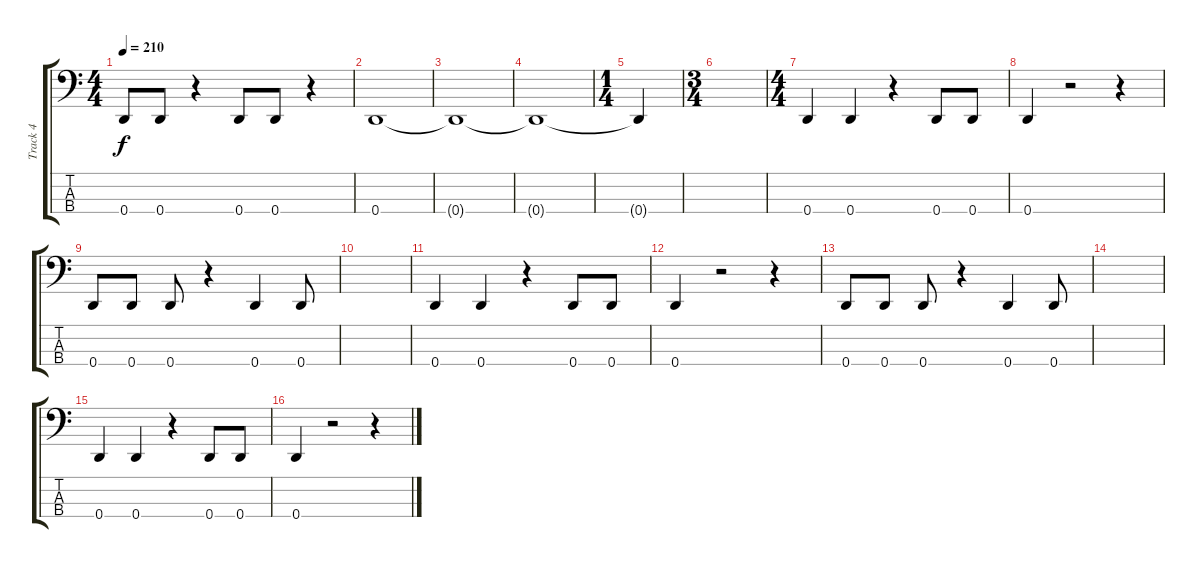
\track ("Track 4" "Track 4") {instrument electricbasspick}
\staff {score tabs}
\tuning (G2 D2 A1 D1) {hide}
\ts (4 4)
\tempo 210
\clef f4
\ks c
0.4.8{dy f} 0.4.8 r.4 0.4.8 0.4.8 r.4 |
0.4.1 |
0.4{t}.1 |
0.4{t}.1 |
\ts (1 4)
0.4{t}.4 |
\ts (3 4)
|
\ts (4 4)
0.4.4 0.4.4 r.4 0.4.8 0.4.8 |
0.4.4 r.2 r.4 |
0.4.8 0.4.8 0.4.8 r.4 0.4.4 0.4.8 |
|
0.4.4 0.4.4 r.4 0.4.8 0.4.8 |
0.4.4 r.2 r.4 |
0.4.8 0.4.8 0.4.8 r.4 0.4.4 0.4.8 |
|
0.4.4 0.4.4 r.4 0.4.8 0.4.8 |
0.4.4 r.2 r.4
